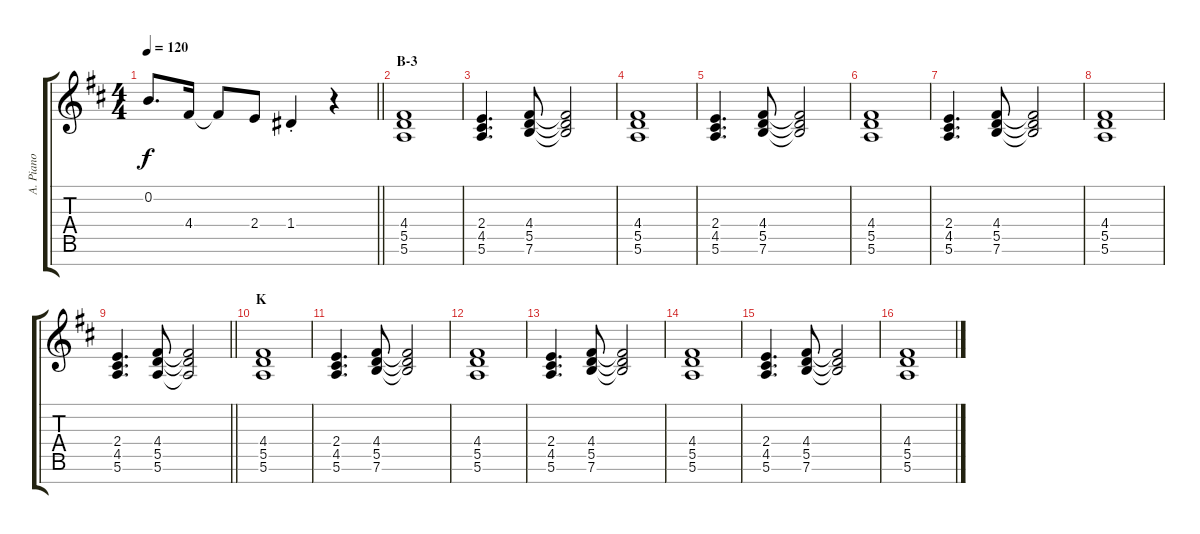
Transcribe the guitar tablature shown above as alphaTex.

\track ("A. Piano" "A. Piano") {instrument acousticgrandpiano}
\staff {score tabs}
\tuning (E5 B4 G4 D4 A3 E3 B2) {hide}
\ts (4 4)
\tempo 120
\clef g2
\barLineRight lightlight
\ks d
0.2.8{d dy f} 4.4.16 4.4{t}.8 2.4.8 1.4{st}.4 r.4 |
\section ("" "B-3")
(4.4 5.5 5.6).1 |
(2.4 4.5 5.6).4{d} (4.4 5.5 7.6).8 (4.4{t} 5.5{t} 7.6{t}).2 |
(4.4 5.5 5.6).1 |
(2.4 4.5 5.6).4{d} (4.4 5.5 7.6).8 (4.4{t} 5.5{t} 7.6{t}).2 |
(4.4 5.5 5.6).1 |
(2.4 4.5 5.6).4{d} (4.4 5.5 7.6).8 (4.4{t} 5.5{t} 7.6{t}).2 |
(4.4 5.5 5.6).1 |
\barLineRight lightlight
(2.4 4.5 5.6).4{d} (4.4 5.5 5.6).8 (4.4{t} 5.5{t} 5.6{t}).2 |
\section ("" "K")
(4.4 5.5 5.6).1 |
(2.4 4.5 5.6).4{d} (4.4 5.5 7.6).8 (4.4{t} 5.5{t} 7.6{t}).2 |
(4.4 5.5 5.6).1 |
(2.4 4.5 5.6).4{d} (4.4 5.5 7.6).8 (4.4{t} 5.5{t} 7.6{t}).2 |
(4.4 5.5 5.6).1 |
(2.4 4.5 5.6).4{d} (4.4 5.5 7.6).8 (4.4{t} 5.5{t} 7.6{t}).2 |
(4.4 5.5 5.6).1
